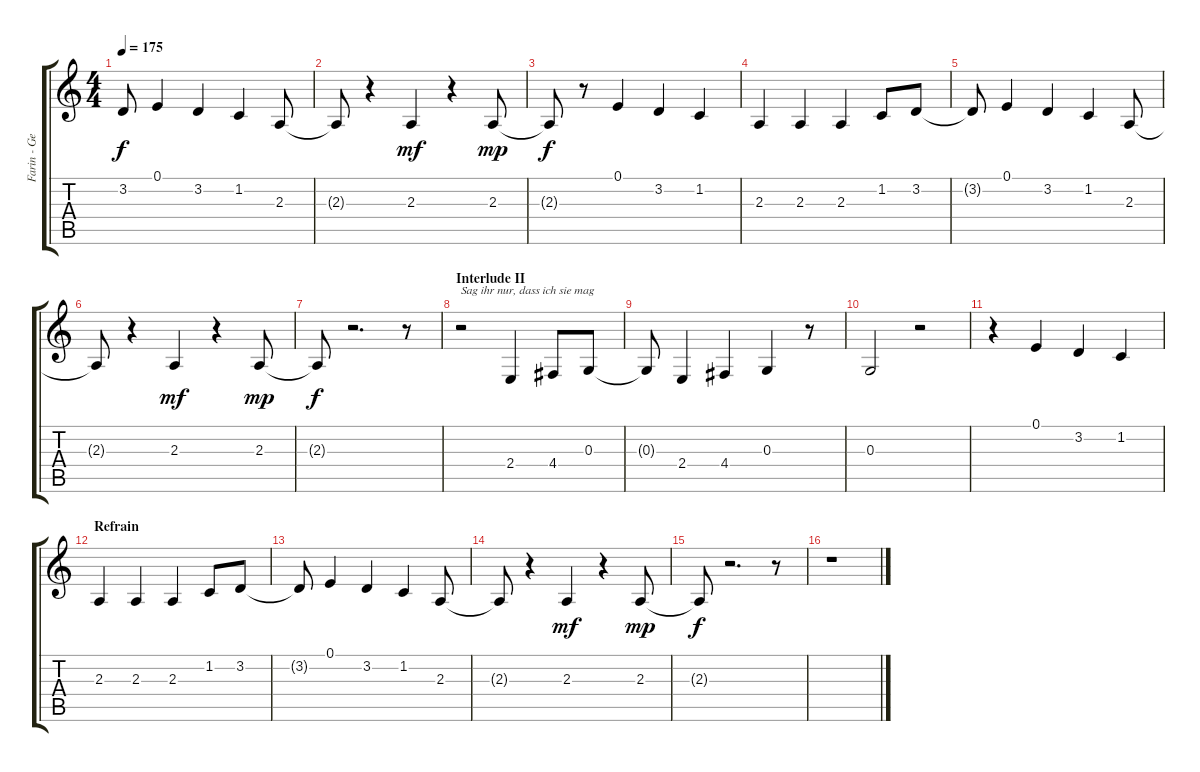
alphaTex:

\track ("Farin - Gesang" "Farin - Ge") {instrument lead2sawtooth}
\staff {score tabs}
\tuning (E4 B3 G3 D3 A2 E2) {hide}
\ts (4 4)
\tempo 175
\clef g2
\ks c
3.2{t}.8{dy f} 0.1.4 3.2.4 1.2.4 2.3.8 |
2.3{t}.8 r.4 2.3.4{dy mf} r.4 2.3.8{dy mp} |
2.3{t}.8{dy f} r.8 0.1.4 3.2.4 1.2.4 |
2.3.4 2.3.4 2.3.4 1.2.8 3.2.8 |
3.2{t}.8 0.1.4 3.2.4 1.2.4 2.3.8 |
2.3{t}.8 r.4 2.3.4{dy mf} r.4 2.3.8{dy mp} |
2.3{t}.8{dy f} r.2{d} r.8 |
\section ("" "Interlude II")
r.2{txt "Sag ihr nur, dass ich sie mag"} 2.4.4 4.4.8 0.3.8 |
0.3{t}.8 2.4.4 4.4.4 0.3.4 r.8 |
0.3.2 r.2 |
r.4 0.1.4 3.2.4 1.2.4 |
\section ("" "Refrain")
2.3.4 2.3.4 2.3.4 1.2.8 3.2.8 |
3.2{t}.8 0.1.4 3.2.4 1.2.4 2.3.8 |
2.3{t}.8 r.4 2.3.4{dy mf} r.4 2.3.8{dy mp} |
2.3{t}.8{dy f} r.2{d} r.8 |
r.1
